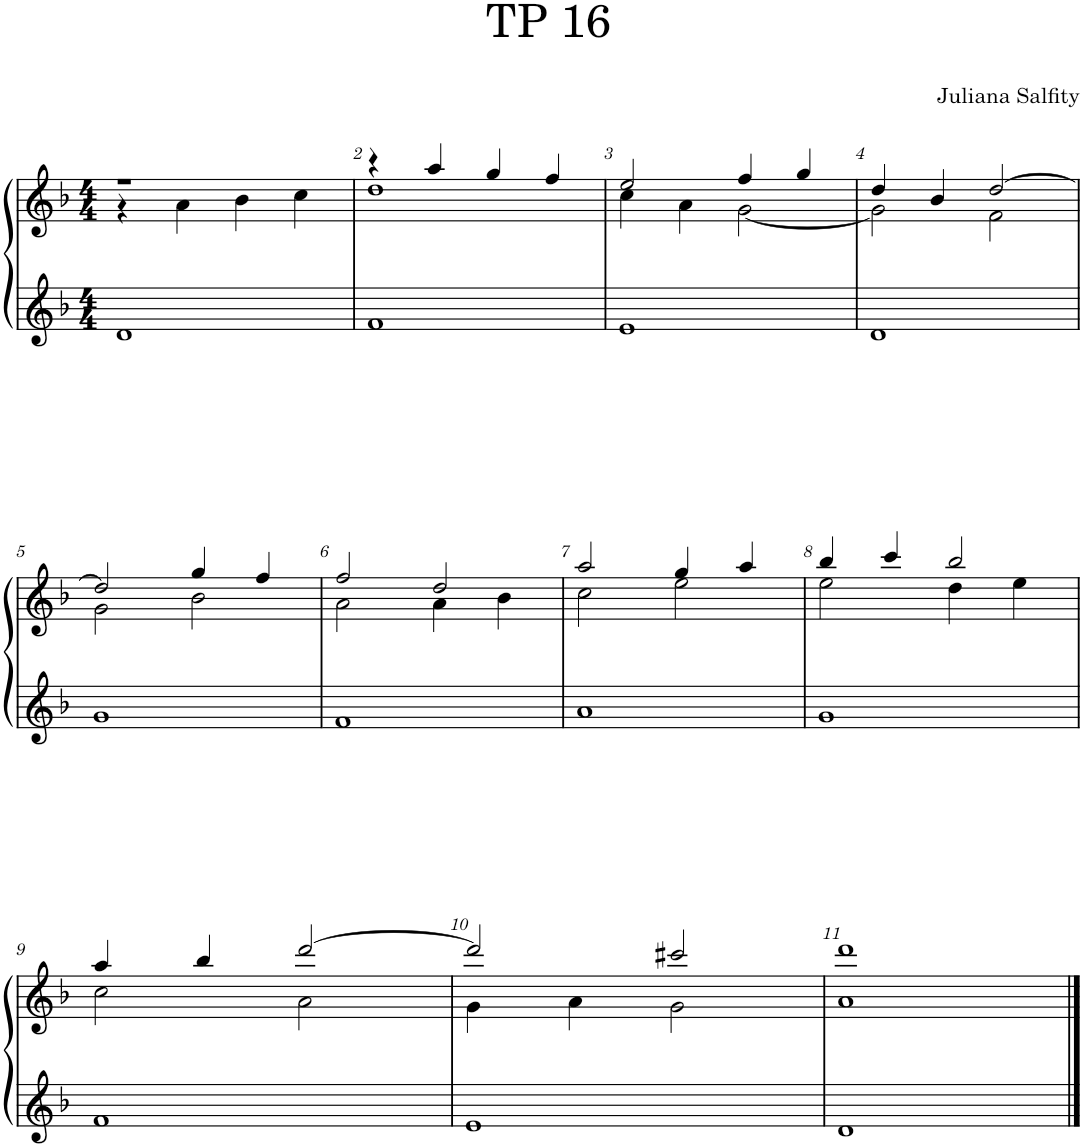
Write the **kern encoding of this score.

**kern	**kern
*part1	*part1
*staff2	*staff1
*I"Piano	*
*I'Pno.	*
*clefG2	*clefG2
*k[b-]	*k[b-]
*M4/4	*M4/4
=1	=1
*	*^
1d	1r	4r
.	.	4a\
.	.	4b-\
.	.	4cc\
=2	=2	=2
1f	4r	1dd
.	4aa/	.
.	4gg/	.
.	4ff/	.
=3	=3	=3
1e	2ee/	4cc\
.	.	4a\
.	4ff/	[2g\
.	4gg/	.
=4	=4	=4
1d	4dd/	2g\]
.	4b-/	.
.	[2dd/	2f\
!!LO:LB:g=z	!!
=5	=5	=5
1g	2dd/]	2g\
.	4gg/	2b-\
.	4ff/	.
=6	=6	=6
1f	2ff/	2a\
.	2dd/	4a\
.	.	4b-\
=7	=7	=7
1a	2aa/	2cc\
.	4gg/	2ee\
.	4aa/	.
=8	=8	=8
1g	4bb-/	2ee\
.	4ccc/	.
.	2bb-/	4dd\
.	.	4ee\
!!LO:LB:g=z	!!
=9	=9	=9
1f	4aa/	2cc\
.	4bb-/	.
.	[2ddd/	2a\
=10	=10	=10
1e	2ddd/]	4g\
.	.	4a\
.	2ccc#X/	2g\
=11	=11	=11
1d	1ddd	1a
*	*v	*v
==	==
*-	*-
